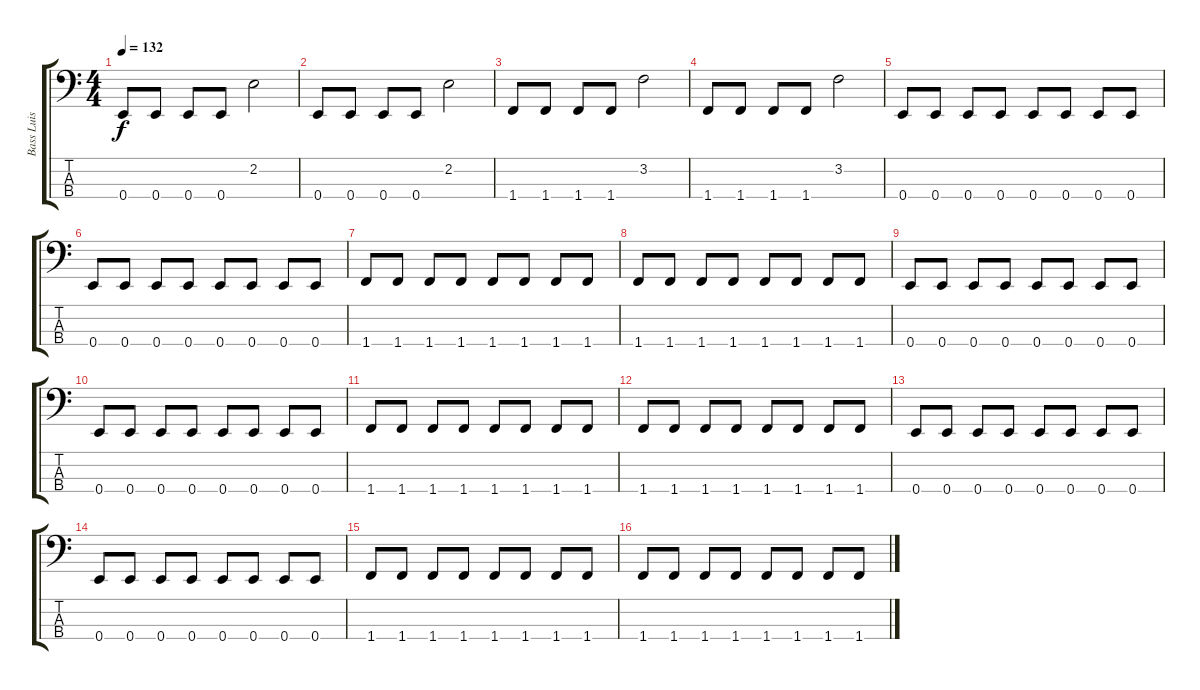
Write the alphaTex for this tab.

\track ("Bass Luis Mariutti" "Bass Luis ") {instrument electricbassfinger}
\staff {score tabs}
\tuning (G2 D2 A1 E1) {hide}
\ts (4 4)
\tempo 132
\clef f4
\ks c
0.4.8{dy f} 0.4.8 0.4.8 0.4.8 2.2.2 |
0.4.8 0.4.8 0.4.8 0.4.8 2.2.2 |
1.4.8 1.4.8 1.4.8 1.4.8 3.2.2 |
1.4.8 1.4.8 1.4.8 1.4.8 3.2.2 |
0.4.8 0.4.8 0.4.8 0.4.8 0.4.8 0.4.8 0.4.8 0.4.8 |
0.4.8 0.4.8 0.4.8 0.4.8 0.4.8 0.4.8 0.4.8 0.4.8 |
1.4.8 1.4.8 1.4.8 1.4.8 1.4.8 1.4.8 1.4.8 1.4.8 |
1.4.8 1.4.8 1.4.8 1.4.8 1.4.8 1.4.8 1.4.8 1.4.8 |
0.4.8 0.4.8 0.4.8 0.4.8 0.4.8 0.4.8 0.4.8 0.4.8 |
0.4.8 0.4.8 0.4.8 0.4.8 0.4.8 0.4.8 0.4.8 0.4.8 |
1.4.8 1.4.8 1.4.8 1.4.8 1.4.8 1.4.8 1.4.8 1.4.8 |
1.4.8 1.4.8 1.4.8 1.4.8 1.4.8 1.4.8 1.4.8 1.4.8 |
0.4.8 0.4.8 0.4.8 0.4.8 0.4.8 0.4.8 0.4.8 0.4.8 |
0.4.8 0.4.8 0.4.8 0.4.8 0.4.8 0.4.8 0.4.8 0.4.8 |
1.4.8 1.4.8 1.4.8 1.4.8 1.4.8 1.4.8 1.4.8 1.4.8 |
1.4.8 1.4.8 1.4.8 1.4.8 1.4.8 1.4.8 1.4.8 1.4.8
